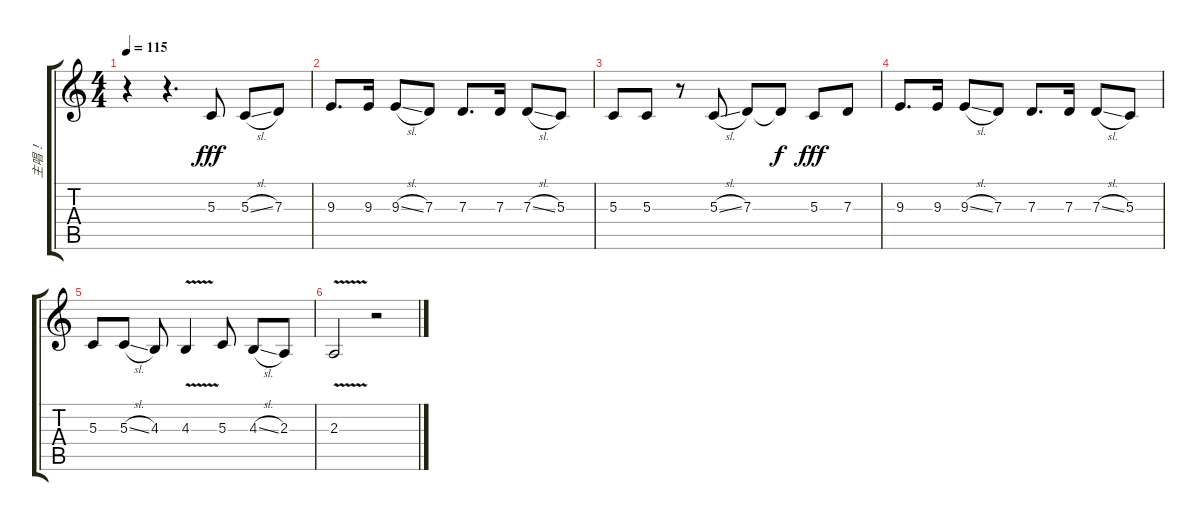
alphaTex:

\track ("主唱！" "主唱！") {instrument lead1square}
\staff {score tabs}
\tuning (E4 B3 G3 D3 A2 E2) {hide}
\ts (4 4)
\tempo 115
\clef g2
\ks c
r.4{dy fff} r.4{d} 5.3.8 5.3{sl}.8 7.3.8 |
9.3.8{d} 9.3.16 9.3{sl}.8 7.3.8 7.3.8{d} 7.3.16 7.3{sl}.8 5.3.8 |
5.3.8 5.3.8 r.8 5.3{sl}.8 7.3.8 7.3{t}.8{dy f} 5.3.8{dy fff} 7.3.8 |
9.3.8{d} 9.3.16 9.3{sl}.8 7.3.8 7.3.8{d} 7.3.16 7.3{sl}.8 5.3.8 |
5.3.8 5.3{sl}.8 4.3.8 4.3{v}.4 5.3.8 4.3{sl}.8 2.3.8 |
2.3{v}.2 r.2
